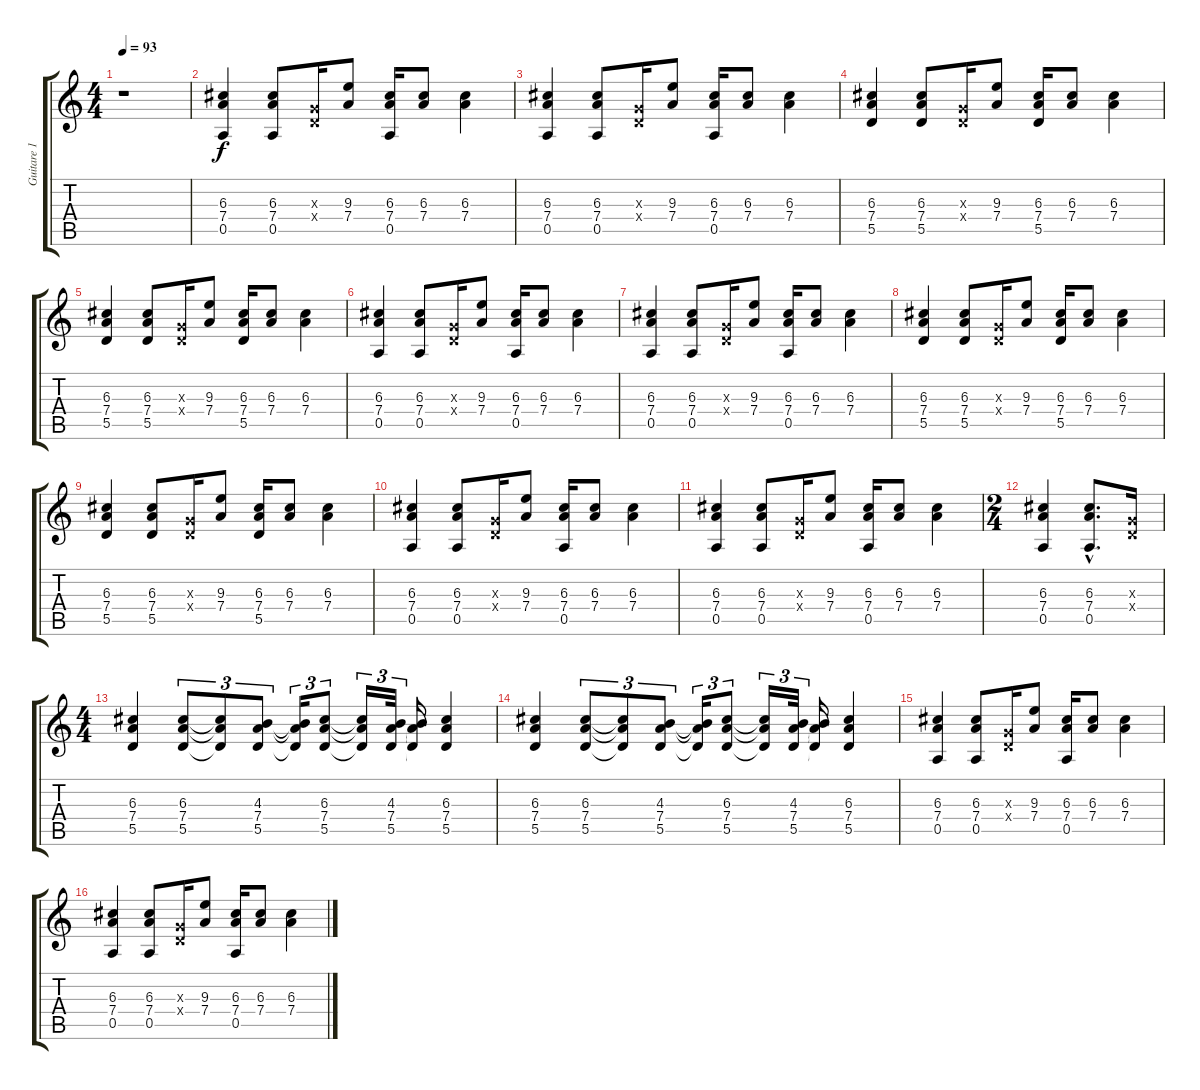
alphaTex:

\track ("Guitare 1" "Guitare 1") {instrument electricguitarjazz}
\staff {score tabs}
\tuning (E4 B3 G3 D3 A2 E2) {hide}
\ts (4 4)
\tempo 93
\clef g2
\ks c
r.1{dy f instrument electricguitarjazz} |
(6.3 7.4 0.5).4 (6.3 7.4 0.5).8 (0.3{x} 0.4{x}).16 (9.3 7.4).8 (6.3 7.4 0.5).16 (6.3 7.4).8 (6.3 7.4).4 |
(6.3 7.4 0.5).4 (6.3 7.4 0.5).8 (0.3{x} 0.4{x}).16 (9.3 7.4).8 (6.3 7.4 0.5).16 (6.3 7.4).8 (6.3 7.4).4 |
(6.3 7.4 5.5).4 (6.3 7.4 5.5).8 (0.3{x} 0.4{x}).16 (9.3 7.4).8 (6.3 7.4 5.5).16 (6.3 7.4).8 (6.3 7.4).4 |
(6.3 7.4 5.5).4 (6.3 7.4 5.5).8 (0.3{x} 0.4{x}).16 (9.3 7.4).8 (6.3 7.4 5.5).16 (6.3 7.4).8 (6.3 7.4).4 |
(6.3 7.4 0.5).4 (6.3 7.4 0.5).8 (0.3{x} 0.4{x}).16 (9.3 7.4).8 (6.3 7.4 0.5).16 (6.3 7.4).8 (6.3 7.4).4 |
(6.3 7.4 0.5).4 (6.3 7.4 0.5).8 (0.3{x} 0.4{x}).16 (9.3 7.4).8 (6.3 7.4 0.5).16 (6.3 7.4).8 (6.3 7.4).4 |
(6.3 7.4 5.5).4 (6.3 7.4 5.5).8 (0.3{x} 0.4{x}).16 (9.3 7.4).8 (6.3 7.4 5.5).16 (6.3 7.4).8 (6.3 7.4).4 |
(6.3 7.4 5.5).4 (6.3 7.4 5.5).8 (0.3{x} 0.4{x}).16 (9.3 7.4).8 (6.3 7.4 5.5).16 (6.3 7.4).8 (6.3 7.4).4 |
(6.3 7.4 0.5).4 (6.3 7.4 0.5).8 (0.3{x} 0.4{x}).16 (9.3 7.4).8 (6.3 7.4 0.5).16 (6.3 7.4).8 (6.3 7.4).4 |
(6.3 7.4 0.5).4 (6.3 7.4 0.5).8 (0.3{x} 0.4{x}).16 (9.3 7.4).8 (6.3 7.4 0.5).16 (6.3 7.4).8 (6.3 7.4).4 |
\ts (2 4)
(6.3 7.4 0.5).4 (6.3{hac} 7.4{hac} 0.5{hac}).8{d} (0.3{x} 0.4{x}).16 |
\ts (4 4)
(6.3 7.4 5.5).4 (6.3 7.4 5.5).8{tu (3 2)} (6.3{t} 7.4{t} 5.5{t}).8{tu (3 2)} (4.3 7.4 5.5).8{tu (3 2)} (4.3{t} 7.4{t} 5.5{t}).16{tu (3 2)} (6.3 7.4 5.5).8{tu (3 2)} (6.3{t} 7.4{t} 5.5{t}).16{tu (3 2)} (4.3 7.4 5.5).32{tu (3 2)} (4.3{t} 7.4{t} 5.5{t}).16 (6.3 7.4 5.5).4 |
(6.3 7.4 5.5).4 (6.3 7.4 5.5).8{tu (3 2)} (6.3{t} 7.4{t} 5.5{t}).8{tu (3 2)} (4.3 7.4 5.5).8{tu (3 2)} (4.3{t} 7.4{t} 5.5{t}).16{tu (3 2)} (6.3 7.4 5.5).8{tu (3 2)} (6.3{t} 7.4{t} 5.5{t}).16{tu (3 2)} (4.3 7.4 5.5).32{tu (3 2)} (4.3{t} 7.4{t} 5.5{t}).16 (6.3 7.4 5.5).4 |
(6.3 7.4 0.5).4 (6.3 7.4 0.5).8 (0.3{x} 0.4{x}).16 (9.3 7.4).8 (6.3 7.4 0.5).16 (6.3 7.4).8 (6.3 7.4).4 |
(6.3 7.4 0.5).4 (6.3 7.4 0.5).8 (0.3{x} 0.4{x}).16 (9.3 7.4).8 (6.3 7.4 0.5).16 (6.3 7.4).8 (6.3 7.4).4
